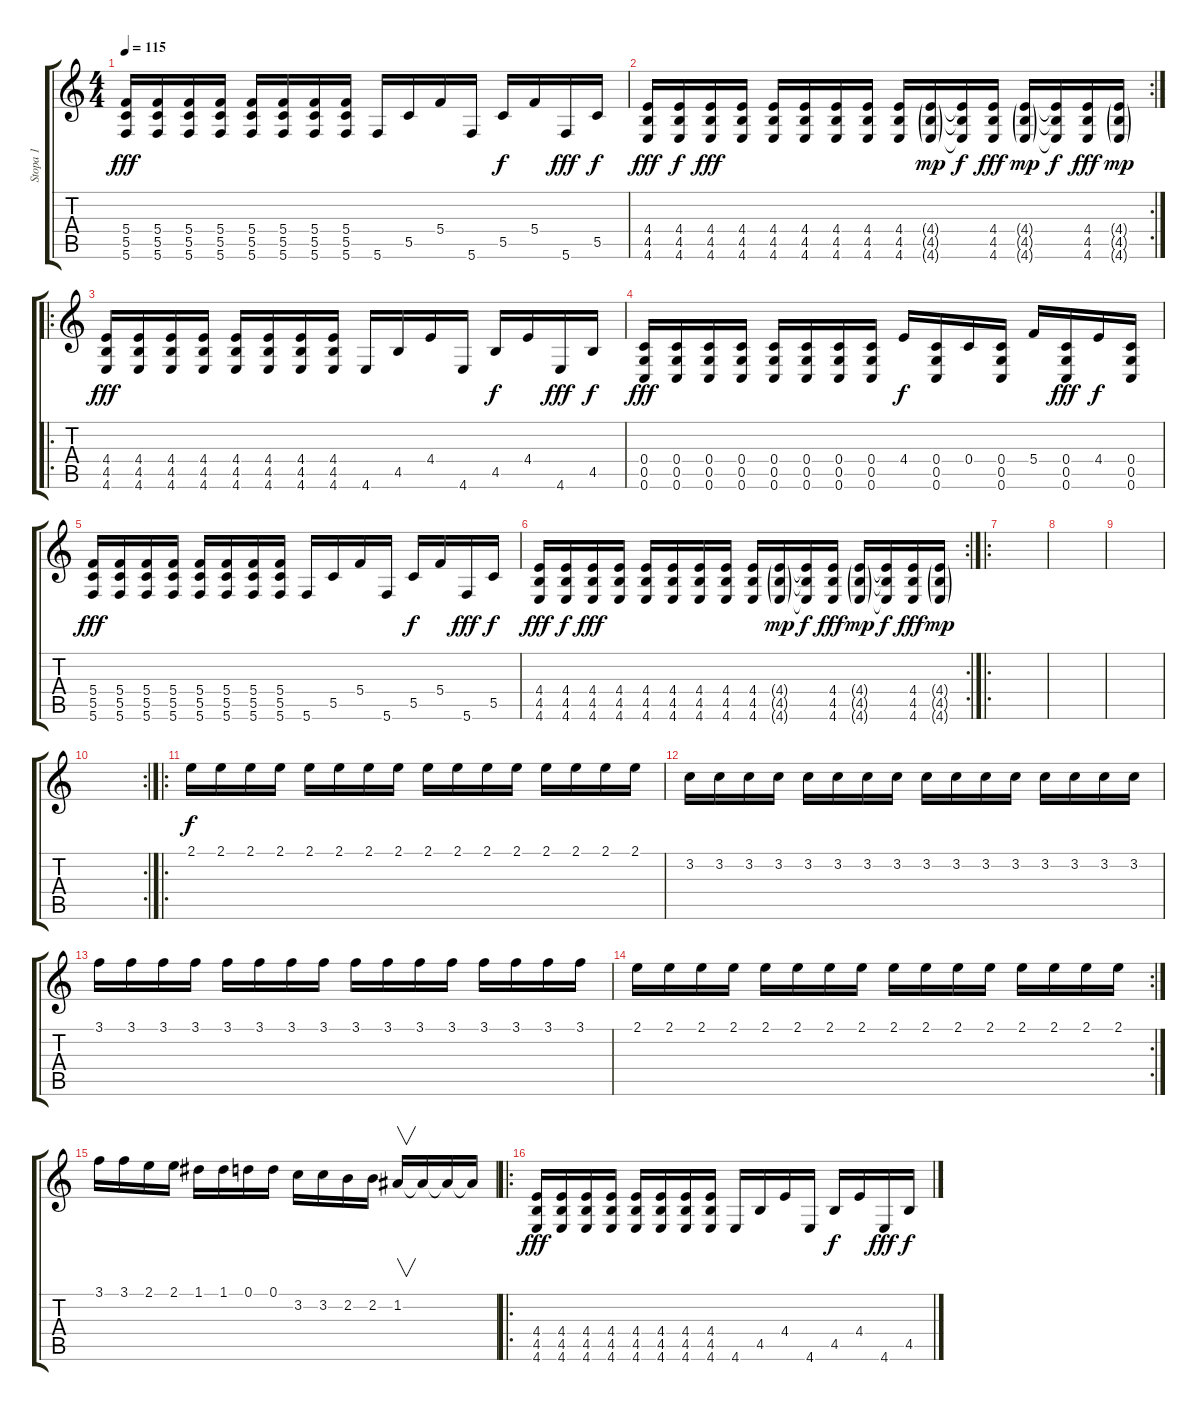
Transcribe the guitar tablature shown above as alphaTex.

\track ("Stopa 1" "Stopa 1") {instrument distortionguitar}
\staff {score tabs}
\tuning (D4 A3 F3 C3 G2 C2) {hide}
\ts (4 4)
\tempo 115
\clef g2
\ks c
(5.4 5.5 5.6).16{dy fff} (5.4 5.5 5.6).16 (5.4 5.5 5.6).16 (5.4 5.5 5.6).16 (5.4 5.5 5.6).16 (5.4 5.5 5.6).16 (5.4 5.5 5.6).16 (5.4 5.5 5.6).16 5.6.16 5.5.16 5.4.16 5.6.16 5.5.16{dy f} 5.4.16 5.6.16{dy fff} 5.5.16{dy f} |
\rc 2
(4.4 4.5 4.6).16{dy fff} (4.4 4.5 4.6).16{dy f} (4.4 4.5 4.6).16{dy fff} (4.4 4.5 4.6).16 (4.4 4.5 4.6).16 (4.4 4.5 4.6).16 (4.4 4.5 4.6).16 (4.4 4.5 4.6).16 (4.4 4.5 4.6).16 (4.4{g} 4.5{g} 4.6{g}).16{dy mp} (4.4{t} 4.5{t} 4.6{t}).16{dy f} (4.4 4.5 4.6).16{dy fff} (4.4{g} 4.5{g} 4.6{g}).16{dy mp} (4.4{t} 4.5{t} 4.6{t}).16{dy f} (4.4 4.5 4.6).16{dy fff} (4.4{g} 4.5{g} 4.6{g}).16{dy mp} |
\ro
(4.4 4.5 4.6).16{dy fff volume 16 instrument distortionguitar} (4.4 4.5 4.6).16 (4.4 4.5 4.6).16 (4.4 4.5 4.6).16 (4.4 4.5 4.6).16 (4.4 4.5 4.6).16 (4.4 4.5 4.6).16 (4.4 4.5 4.6).16 4.6.16 4.5.16 4.4.16 4.6.16 4.5.16{dy f} 4.4.16 4.6.16{dy fff} 4.5.16{dy f} |
(0.4 0.5 0.6).16{dy fff} (0.4 0.5 0.6).16 (0.4 0.5 0.6).16 (0.4 0.5 0.6).16 (0.4 0.5 0.6).16 (0.4 0.5 0.6).16 (0.4 0.5 0.6).16 (0.4 0.5 0.6).16 4.4.16{dy f} (0.4 0.5 0.6).16 0.4.16 (0.4 0.5 0.6).16 5.4.16 (0.4 0.5 0.6).16{dy fff} 4.4.16{dy f} (0.4 0.5 0.6).16 |
(5.4 5.5 5.6).16{dy fff} (5.4 5.5 5.6).16 (5.4 5.5 5.6).16 (5.4 5.5 5.6).16 (5.4 5.5 5.6).16 (5.4 5.5 5.6).16 (5.4 5.5 5.6).16 (5.4 5.5 5.6).16 5.6.16 5.5.16 5.4.16 5.6.16 5.5.16{dy f} 5.4.16 5.6.16{dy fff} 5.5.16{dy f} |
\rc 2
(4.4 4.5 4.6).16{dy fff} (4.4 4.5 4.6).16{dy f} (4.4 4.5 4.6).16{dy fff} (4.4 4.5 4.6).16 (4.4 4.5 4.6).16 (4.4 4.5 4.6).16 (4.4 4.5 4.6).16 (4.4 4.5 4.6).16 (4.4 4.5 4.6).16 (4.4{g} 4.5{g} 4.6{g}).16{dy mp} (4.4{t} 4.5{t} 4.6{t}).16{dy f} (4.4 4.5 4.6).16{dy fff} (4.4{g} 4.5{g} 4.6{g}).16{dy mp} (4.4{t} 4.5{t} 4.6{t}).16{dy f} (4.4 4.5 4.6).16{dy fff} (4.4{g} 4.5{g} 4.6{g}).16{dy mp} |
\ro
|
|
|
\rc 2
|
\ro
2.1.16{dy f volume 9 instrument overdrivenguitar} 2.1.16 2.1.16 2.1.16 2.1.16 2.1.16 2.1.16 2.1.16 2.1.16 2.1.16 2.1.16 2.1.16 2.1.16 2.1.16 2.1.16 2.1.16 |
3.2.16 3.2.16 3.2.16 3.2.16 3.2.16 3.2.16 3.2.16 3.2.16 3.2.16 3.2.16 3.2.16 3.2.16 3.2.16 3.2.16 3.2.16 3.2.16 |
3.1.16 3.1.16 3.1.16 3.1.16 3.1.16 3.1.16 3.1.16 3.1.16 3.1.16 3.1.16 3.1.16 3.1.16 3.1.16 3.1.16 3.1.16 3.1.16 |
\rc 2
2.1.16 2.1.16 2.1.16 2.1.16 2.1.16 2.1.16 2.1.16 2.1.16 2.1.16 2.1.16 2.1.16 2.1.16 2.1.16 2.1.16 2.1.16 2.1.16 |
3.1.16{volume 16 instrument distortionguitar} 3.1.16 2.1.16 2.1.16 1.1.16 1.1.16 0.1.16 0.1.16 3.2.16 3.2.16 2.2.16 2.2.16 1.2.16{v} 1.2{t}.16 1.2{t}.16 1.2{t}.16 |
\ro
(4.4 4.5 4.6).16{dy fff volume 16 instrument distortionguitar} (4.4 4.5 4.6).16 (4.4 4.5 4.6).16 (4.4 4.5 4.6).16 (4.4 4.5 4.6).16 (4.4 4.5 4.6).16 (4.4 4.5 4.6).16 (4.4 4.5 4.6).16 4.6.16 4.5.16 4.4.16 4.6.16 4.5.16{dy f} 4.4.16 4.6.16{dy fff} 4.5.16{dy f}
